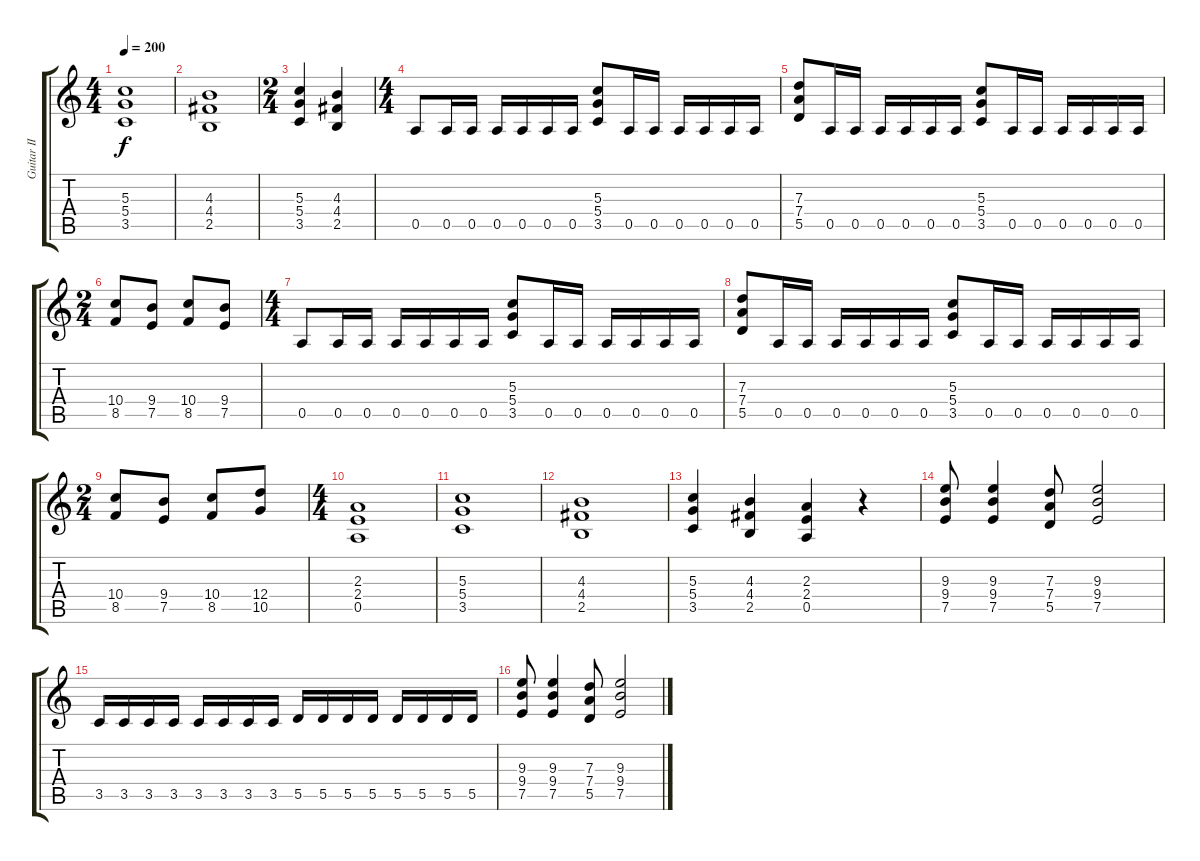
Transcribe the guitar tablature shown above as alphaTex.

\track ("Guitar II Rhythm" "Guitar II ") {instrument overdrivenguitar}
\staff {score tabs}
\tuning (E4 B3 G3 D3 A2 E2) {hide}
\ts (4 4)
\tempo 200
\clef g2
\ks c
(5.3 5.4 3.5).1{dy f} |
(4.3 4.4 2.5).1 |
\ts (2 4)
(5.3 5.4 3.5).4 (4.3 4.4 2.5).4 |
\ts (4 4)
0.5.8 0.5.16 0.5.16 0.5.16 0.5.16 0.5.16 0.5.16 (5.3 5.4 3.5).8 0.5.16 0.5.16 0.5.16 0.5.16 0.5.16 0.5.16 |
(7.3 7.4 5.5).8 0.5.16 0.5.16 0.5.16 0.5.16 0.5.16 0.5.16 (5.3 5.4 3.5).8 0.5.16 0.5.16 0.5.16 0.5.16 0.5.16 0.5.16 |
\ts (2 4)
(10.4 8.5).8 (9.4 7.5).8 (10.4 8.5).8 (9.4 7.5).8 |
\ts (4 4)
0.5.8 0.5.16 0.5.16 0.5.16 0.5.16 0.5.16 0.5.16 (5.3 5.4 3.5).8 0.5.16 0.5.16 0.5.16 0.5.16 0.5.16 0.5.16 |
(7.3 7.4 5.5).8 0.5.16 0.5.16 0.5.16 0.5.16 0.5.16 0.5.16 (5.3 5.4 3.5).8 0.5.16 0.5.16 0.5.16 0.5.16 0.5.16 0.5.16 |
\ts (2 4)
(10.4 8.5).8 (9.4 7.5).8 (10.4 8.5).8 (12.4 10.5).8 |
\ts (4 4)
(2.3 2.4 0.5).1 |
(5.3 5.4 3.5).1 |
(4.3 4.4 2.5).1 |
(5.3 5.4 3.5).4 (4.3 4.4 2.5).4 (2.3 2.4 0.5).4 r.4 |
(9.3 9.4 7.5).8 (9.3 9.4 7.5).4 (7.3 7.4 5.5).8 (9.3 9.4 7.5).2 |
3.5.16 3.5.16 3.5.16 3.5.16 3.5.16 3.5.16 3.5.16 3.5.16 5.5.16 5.5.16 5.5.16 5.5.16 5.5.16 5.5.16 5.5.16 5.5.16 |
(9.3 9.4 7.5).8 (9.3 9.4 7.5).4 (7.3 7.4 5.5).8 (9.3 9.4 7.5).2
